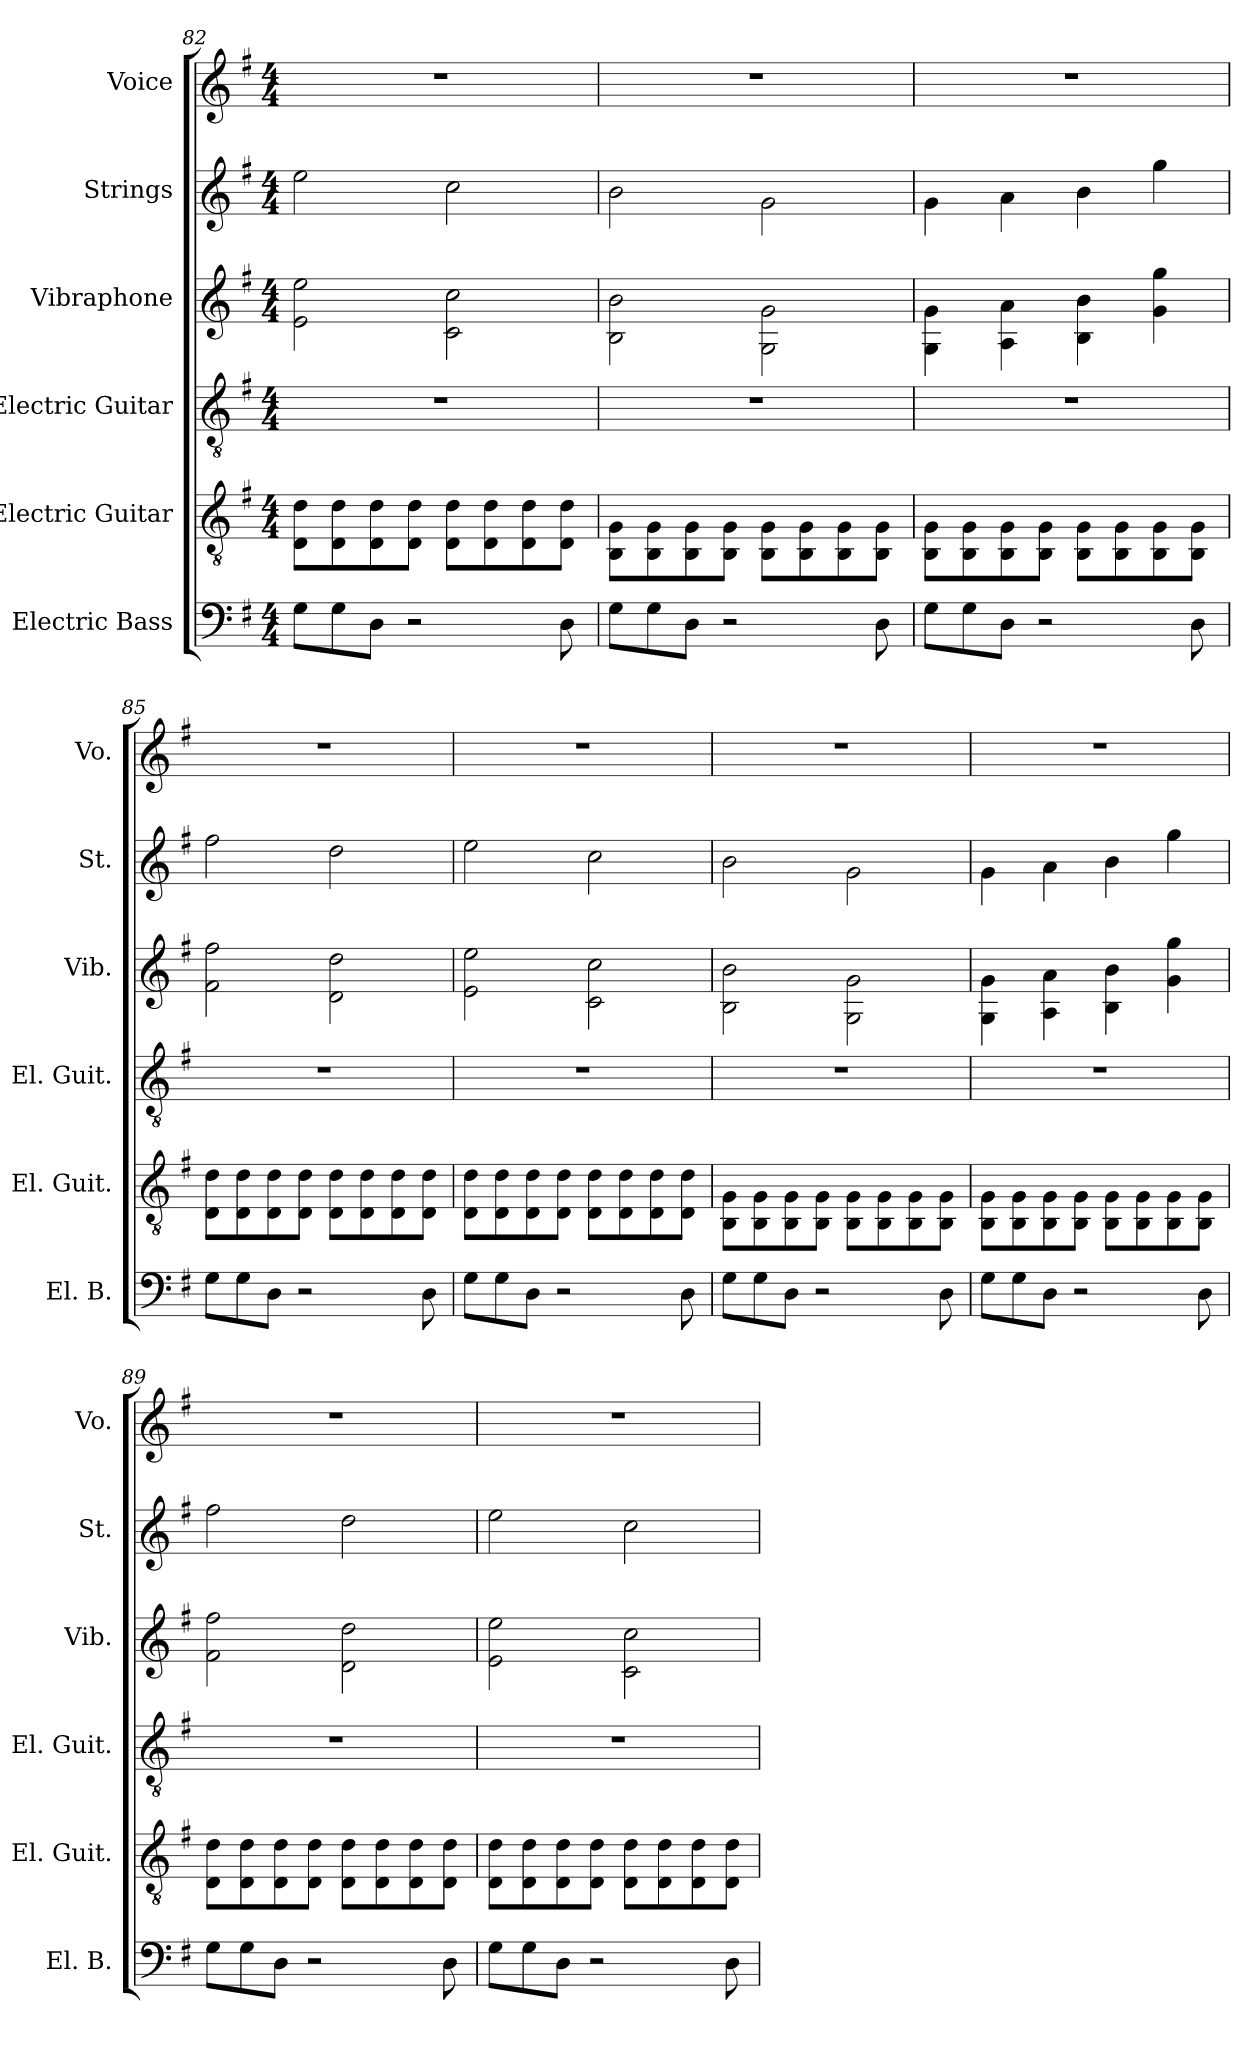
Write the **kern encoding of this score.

**kern	**kern	**kern	**kern	**kern	**kern
*part6	*part5	*part4	*part3	*part2	*part1
*staff6	*staff5	*staff4	*staff3	*staff2	*staff1
*I"Electric Bass	*I"Electric Guitar	*I"Electric Guitar	*I"Vibraphone	*I"Strings	*I"Voice
*I'El. B.	*I'El. Guit.	*I'El. Guit.	*I'Vib.	*I'St.	*I'Vo.
*clefF4	*clefGv2	*clefGv2	*clefG2	*clefG2	*clefG2
*k[f#]	*k[f#]	*k[f#]	*k[f#]	*k[f#]	*k[f#]
*M4/4	*M4/4	*M4/4	*M4/4	*M4/4	*M4/4
=82	=82	=82	=82	=82	=82
8G\L	8D\ 8d\L	1r	2e\ 2ee\	2ee\	1r
8G\	8D\ 8d\	.	.	.	.
8D\J	8D\ 8d\	.	.	.	.
2r	8D\ 8d\J	.	.	.	.
.	8D\ 8d\L	.	2c\ 2cc\	2cc\	.
.	8D\ 8d\	.	.	.	.
.	8D\ 8d\	.	.	.	.
8D\	8D\ 8d\J	.	.	.	.
!!LO:PB:g=z
=83	=83	=83	=83	=83	=83
8G\L	8BB\ 8G\L	1r	2B\ 2b\	2b\	1r
8G\	8BB\ 8G\	.	.	.	.
8D\J	8BB\ 8G\	.	.	.	.
2r	8BB\ 8G\J	.	.	.	.
.	8BB\ 8G\L	.	2G\ 2g\	2g\	.
.	8BB\ 8G\	.	.	.	.
.	8BB\ 8G\	.	.	.	.
8D\	8BB\ 8G\J	.	.	.	.
=84	=84	=84	=84	=84	=84
8G\L	8BB\ 8G\L	1r	4G\ 4g\	4g\	1r
8G\	8BB\ 8G\	.	.	.	.
8D\J	8BB\ 8G\	.	4A\ 4a\	4a\	.
2r	8BB\ 8G\J	.	.	.	.
.	8BB\ 8G\L	.	4B\ 4b\	4b\	.
.	8BB\ 8G\	.	.	.	.
.	8BB\ 8G\	.	4g\ 4gg\	4gg\	.
8D\	8BB\ 8G\J	.	.	.	.
=85	=85	=85	=85	=85	=85
8G\L	8D\ 8d\L	1r	2f#\ 2ff#\	2ff#\	1r
8G\	8D\ 8d\	.	.	.	.
8D\J	8D\ 8d\	.	.	.	.
2r	8D\ 8d\J	.	.	.	.
.	8D\ 8d\L	.	2d\ 2dd\	2dd\	.
.	8D\ 8d\	.	.	.	.
.	8D\ 8d\	.	.	.	.
8D\	8D\ 8d\J	.	.	.	.
=86	=86	=86	=86	=86	=86
8G\L	8D\ 8d\L	1r	2e\ 2ee\	2ee\	1r
8G\	8D\ 8d\	.	.	.	.
8D\J	8D\ 8d\	.	.	.	.
2r	8D\ 8d\J	.	.	.	.
.	8D\ 8d\L	.	2c\ 2cc\	2cc\	.
.	8D\ 8d\	.	.	.	.
.	8D\ 8d\	.	.	.	.
8D\	8D\ 8d\J	.	.	.	.
!!LO:LB:g=z
=87	=87	=87	=87	=87	=87
8G\L	8BB\ 8G\L	1r	2B\ 2b\	2b\	1r
8G\	8BB\ 8G\	.	.	.	.
8D\J	8BB\ 8G\	.	.	.	.
2r	8BB\ 8G\J	.	.	.	.
.	8BB\ 8G\L	.	2G\ 2g\	2g\	.
.	8BB\ 8G\	.	.	.	.
.	8BB\ 8G\	.	.	.	.
8D\	8BB\ 8G\J	.	.	.	.
=88	=88	=88	=88	=88	=88
8G\L	8BB\ 8G\L	1r	4G\ 4g\	4g\	1r
8G\	8BB\ 8G\	.	.	.	.
8D\J	8BB\ 8G\	.	4A\ 4a\	4a\	.
2r	8BB\ 8G\J	.	.	.	.
.	8BB\ 8G\L	.	4B\ 4b\	4b\	.
.	8BB\ 8G\	.	.	.	.
.	8BB\ 8G\	.	4g\ 4gg\	4gg\	.
8D\	8BB\ 8G\J	.	.	.	.
=89	=89	=89	=89	=89	=89
8G\L	8D\ 8d\L	1r	2f#\ 2ff#\	2ff#\	1r
8G\	8D\ 8d\	.	.	.	.
8D\J	8D\ 8d\	.	.	.	.
2r	8D\ 8d\J	.	.	.	.
.	8D\ 8d\L	.	2d\ 2dd\	2dd\	.
.	8D\ 8d\	.	.	.	.
.	8D\ 8d\	.	.	.	.
8D\	8D\ 8d\J	.	.	.	.
=90	=90	=90	=90	=90	=90
8G\L	8D\ 8d\L	1r	2e\ 2ee\	2ee\	1r
8G\	8D\ 8d\	.	.	.	.
8D\J	8D\ 8d\	.	.	.	.
2r	8D\ 8d\J	.	.	.	.
.	8D\ 8d\L	.	2c\ 2cc\	2cc\	.
.	8D\ 8d\	.	.	.	.
.	8D\ 8d\	.	.	.	.
8D\	8D\ 8d\J	.	.	.	.
=	=	=	=	=	=
*-	*-	*-	*-	*-	*-
